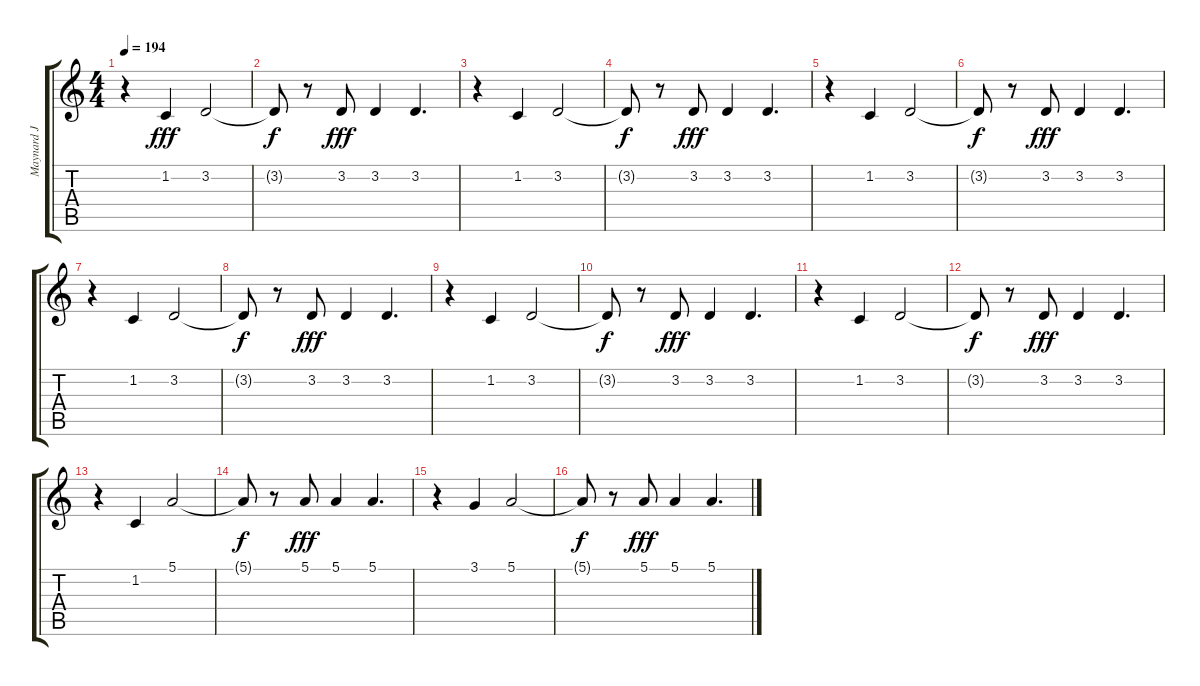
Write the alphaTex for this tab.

\track ("Maynard J Keenan" "Maynard J ") {instrument stringensemble1}
\staff {score tabs}
\tuning (E4 B3 G3 D3 A2 E2) {hide}
\ts (4 4)
\tempo 194
\clef g2
\ks c
r.4{dy fff} 1.2.4 3.2.2 |
3.2{t}.8{dy f} r.8 3.2.8{dy fff} 3.2.4 3.2.4{d} |
r.4 1.2.4 3.2.2 |
3.2{t}.8{dy f} r.8 3.2.8{dy fff} 3.2.4 3.2.4{d} |
r.4 1.2.4 3.2.2 |
3.2{t}.8{dy f} r.8 3.2.8{dy fff} 3.2.4 3.2.4{d} |
r.4 1.2.4 3.2.2 |
3.2{t}.8{dy f} r.8 3.2.8{dy fff} 3.2.4 3.2.4{d} |
r.4 1.2.4 3.2.2 |
3.2{t}.8{dy f} r.8 3.2.8{dy fff} 3.2.4 3.2.4{d} |
r.4 1.2.4 3.2.2 |
3.2{t}.8{dy f} r.8 3.2.8{dy fff} 3.2.4 3.2.4{d} |
r.4 1.2.4 5.1.2 |
5.1{t}.8{dy f} r.8 5.1.8{dy fff} 5.1.4 5.1.4{d} |
r.4 3.1.4 5.1.2 |
5.1{t}.8{dy f} r.8 5.1.8{dy fff} 5.1.4 5.1.4{d}
